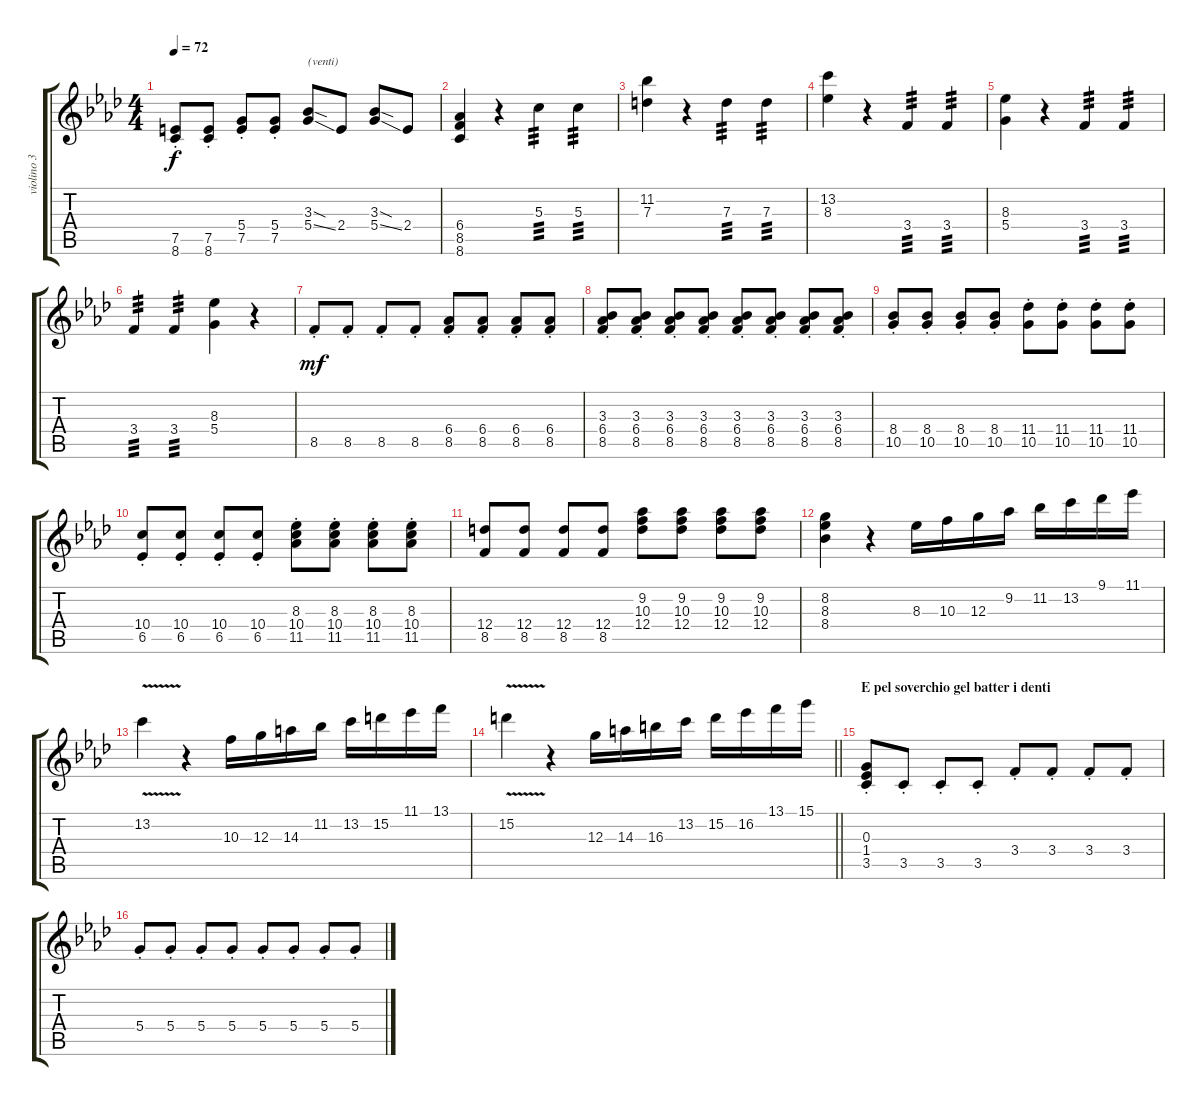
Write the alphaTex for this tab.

\track ("violino 3" "violino 3") {instrument overdrivenguitar}
\staff {score tabs}
\tuning (E4 B3 G3 D3 A2 E2) {hide}
\ts (4 4)
\tempo 72
\clef g2
\ks fminor
(7.5{st} 8.6{st}).8{dy f} (7.5{st} 8.6{st}).8 (5.4{st} 7.5{st}).8 (5.4{st} 7.5{st}).8 (3.3{sod} 5.4{ss}).8{txt "(venti)"} 2.4.8 (3.3{sod} 5.4{ss}).8 2.4.8 |
(6.4 8.5 8.6).4 r.4 5.3.4{tp 3} 5.3.4{tp 3} |
(11.2 7.3).4 r.4 7.3.4{tp 3} 7.3.4{tp 3} |
(13.2 8.3).4 r.4 3.4.4{tp 3} 3.4.4{tp 3} |
(8.3 5.4).4 r.4 3.4.4{tp 3} 3.4.4{tp 3} |
3.4.4{tp 3} 3.4.4{tp 3} (8.3 5.4).4 r.4 |
8.5{st}.8{dy mf} 8.5{st}.8 8.5{st}.8 8.5{st}.8 (6.4{st} 8.5{st}).8 (6.4{st} 8.5{st}).8 (6.4{st} 8.5{st}).8 (6.4{st} 8.5{st}).8 |
(3.3{st} 6.4{st} 8.5{st}).8 (3.3{st} 6.4{st} 8.5{st}).8 (3.3{st} 6.4{st} 8.5{st}).8 (3.3{st} 6.4{st} 8.5{st}).8 (3.3{st} 6.4{st} 8.5{st}).8 (3.3{st} 6.4{st} 8.5{st}).8 (3.3{st} 6.4{st} 8.5{st}).8 (3.3{st} 6.4{st} 8.5{st}).8 |
(8.4{st} 10.5{st}).8 (8.4{st} 10.5{st}).8 (8.4{st} 10.5{st}).8 (8.4{st} 10.5{st}).8 (11.4{st} 10.5{st}).8 (11.4{st} 10.5{st}).8 (11.4{st} 10.5{st}).8 (11.4{st} 10.5{st}).8 |
(10.4{st} 6.5{st}).8 (10.4{st} 6.5{st}).8 (10.4{st} 6.5{st}).8 (10.4{st} 6.5{st}).8 (8.3{st} 10.4{st} 11.5{st}).8 (8.3{st} 10.4{st} 11.5{st}).8 (8.3{st} 10.4{st} 11.5{st}).8 (8.3{st} 10.4{st} 11.5{st}).8 |
(12.4 8.5).8 (12.4 8.5).8 (12.4 8.5).8 (12.4 8.5).8 (9.2 10.3 12.4).8 (9.2 10.3 12.4).8 (9.2 10.3 12.4).8 (9.2 10.3 12.4).8 |
(8.2 8.3 8.4).4 r.4 8.3.16 10.3.16 12.3.16 9.2.16 11.2.16 13.2.16 9.1.16 11.1.16 |
13.2{v}.4 r.4 10.3.16 12.3.16 14.3.16 11.2.16 13.2.16 15.2.16 11.1.16 13.1.16 |
\barLineRight lightlight
15.2{v}.4 r.4 12.3.16 14.3.16 16.3.16 13.2.16 15.2.16 16.2.16 13.1.16 15.1.16 |
\section ("" "E pel soverchio gel batter i denti")
(0.3{st} 1.4{st} 3.5{st}).8 3.5{st}.8 3.5{st}.8 3.5{st}.8 3.4{st}.8 3.4{st}.8 3.4{st}.8 3.4{st}.8 |
5.4{st}.8 5.4{st}.8 5.4{st}.8 5.4{st}.8 5.4{st}.8 5.4{st}.8 5.4{st}.8 5.4{st}.8
